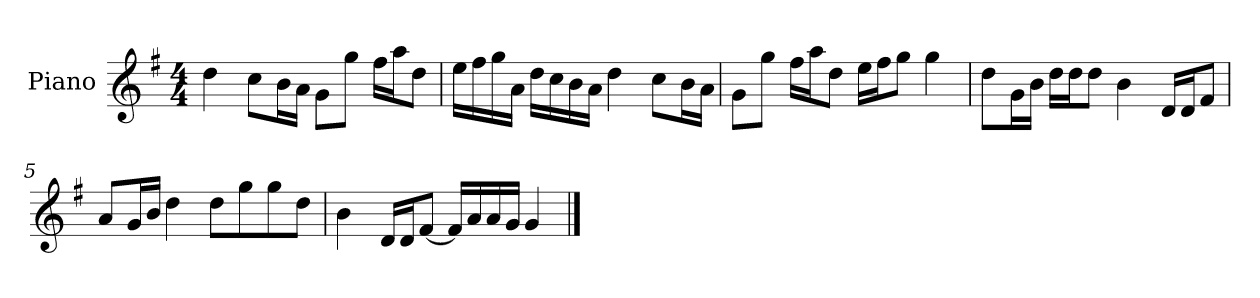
**kern
*part1
*staff1
*I"Piano
*I'P-no
*clefG2
*k[f#]
*M4/4
*MM90
=1
4dd\
8cc\L
16b\L
16a\JJ
8g\L
8gg\J
16ff#\LL
16aa\J
8dd\J
=2
16ee\LL
16ff#\
16gg\
16a\JJ
16dd\LL
16cc\
16b\
16a\JJ
4dd\
8cc\L
16b\L
16a\JJ
=3
8g\L
8gg\J
16ff#\LL
16aa\J
8dd\J
16ee\LL
16ff#\J
8gg\J
4gg\
=4
8dd\L
16g\L
16b\JJ
16dd\LL
16dd\J
8dd\J
4b\
16d/LL
16d/J
8f#/J
!!LO:LB:g=z
=5
8a/L
16g/L
16b/JJ
4dd\
8dd\L
8gg\
8gg\
8dd\J
=6
4b\
16d/LL
16d/J
[8f#/J
16f#/LL]
16a/
16a/
16g/JJ
4g/
==
*-
